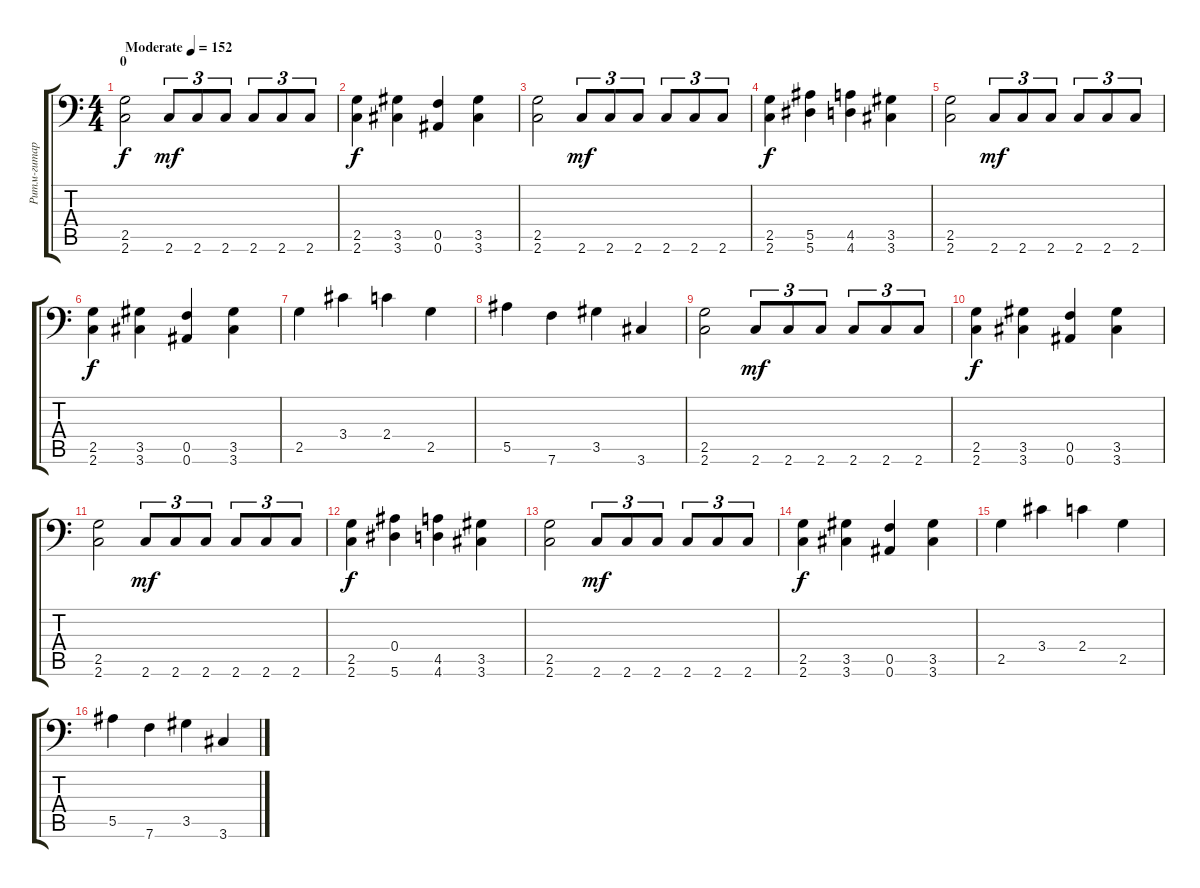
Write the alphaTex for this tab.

\track ("Ритм-гитара" "Ритм-гитар") {instrument overdrivenguitar}
\staff {score tabs}
\tuning (C4 G3 Eb3 Bb2 F2 Bb1) {hide}
\ts (4 4)
\section ("" "0")
\tempo (152 "Moderate")
\clef f4
\ks c
(2.5 2.6).2{dy f instrument overdrivenguitar} 2.6.8{tu (3 2) dy mf} 2.6.8{tu (3 2)} 2.6.8{tu (3 2)} 2.6.8{tu (3 2)} 2.6.8{tu (3 2)} 2.6.8{tu (3 2)} |
(2.5 2.6).4{dy f} (3.5 3.6).4 (0.5 0.6).4 (3.5 3.6).4 |
(2.5 2.6).2 2.6.8{tu (3 2) dy mf} 2.6.8{tu (3 2)} 2.6.8{tu (3 2)} 2.6.8{tu (3 2)} 2.6.8{tu (3 2)} 2.6.8{tu (3 2)} |
(2.5 2.6).4{dy f} (5.5 5.6).4 (4.5 4.6).4 (3.5 3.6).4 |
(2.5 2.6).2 2.6.8{tu (3 2) dy mf} 2.6.8{tu (3 2)} 2.6.8{tu (3 2)} 2.6.8{tu (3 2)} 2.6.8{tu (3 2)} 2.6.8{tu (3 2)} |
(2.5 2.6).4{dy f} (3.5 3.6).4 (0.5 0.6).4 (3.5 3.6).4 |
2.5.4 3.4.4 2.4.4 2.5.4 |
5.5.4 7.6.4 3.5.4 3.6.4 |
(2.5 2.6).2 2.6.8{tu (3 2) dy mf} 2.6.8{tu (3 2)} 2.6.8{tu (3 2)} 2.6.8{tu (3 2)} 2.6.8{tu (3 2)} 2.6.8{tu (3 2)} |
(2.5 2.6).4{dy f} (3.5 3.6).4 (0.5 0.6).4 (3.5 3.6).4 |
(2.5 2.6).2 2.6.8{tu (3 2) dy mf} 2.6.8{tu (3 2)} 2.6.8{tu (3 2)} 2.6.8{tu (3 2)} 2.6.8{tu (3 2)} 2.6.8{tu (3 2)} |
(2.5 2.6).4{dy f} (0.4 5.6).4 (4.5 4.6).4 (3.5 3.6).4 |
(2.5 2.6).2 2.6.8{tu (3 2) dy mf} 2.6.8{tu (3 2)} 2.6.8{tu (3 2)} 2.6.8{tu (3 2)} 2.6.8{tu (3 2)} 2.6.8{tu (3 2)} |
(2.5 2.6).4{dy f} (3.5 3.6).4 (0.5 0.6).4 (3.5 3.6).4 |
2.5.4 3.4.4 2.4.4 2.5.4 |
5.5.4 7.6.4 3.5.4 3.6.4
